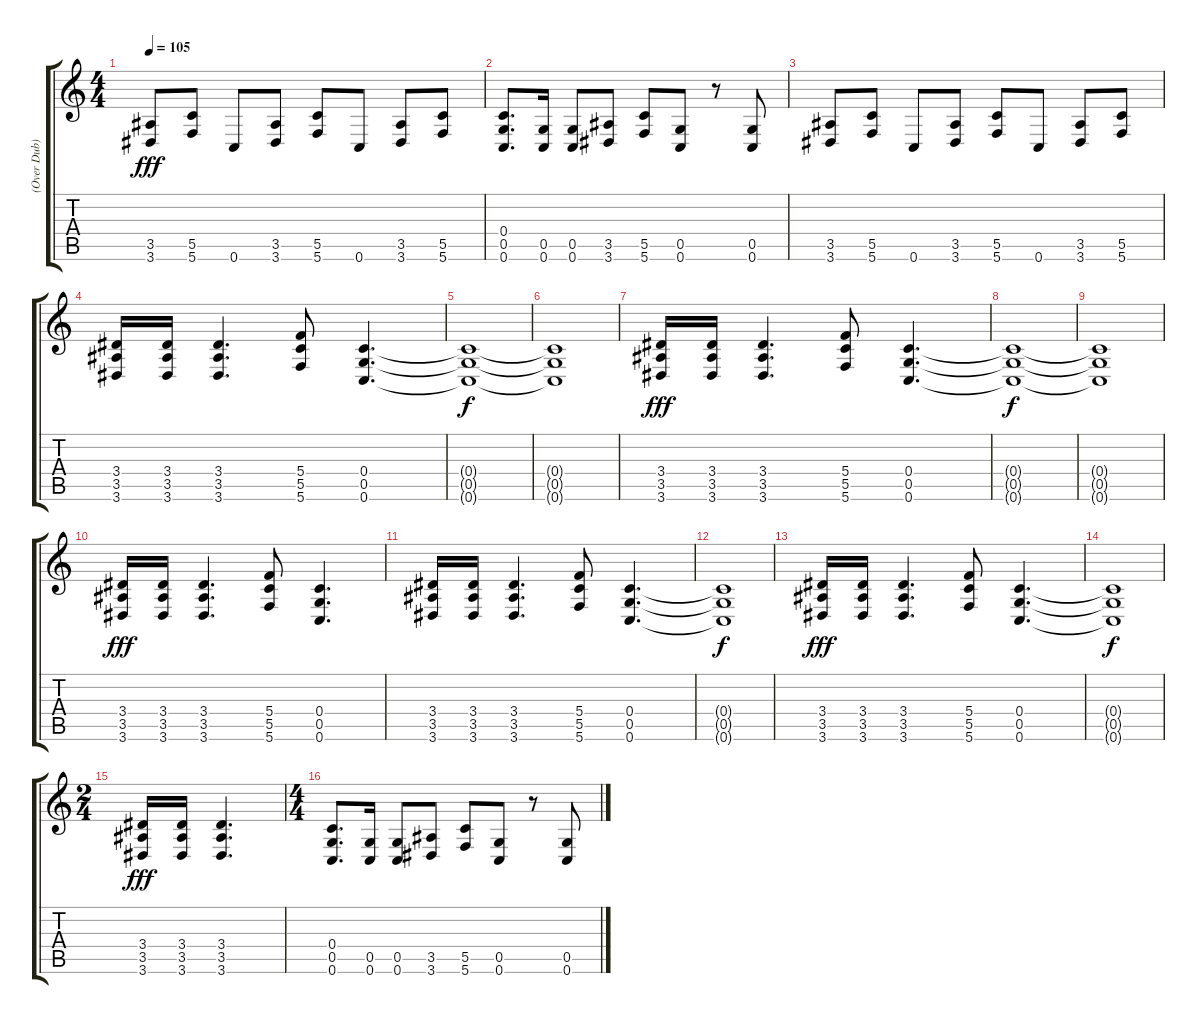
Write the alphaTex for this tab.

\track ("(Over Dub)" "(Over Dub)") {instrument distortionguitar}
\staff {score tabs}
\tuning (D4 A3 F3 C3 G2 C2) {hide}
\ts (4 4)
\tempo 105
\clef g2
\ks c
(3.5 3.6).8{dy fff} (5.5 5.6).8 0.6.8 (3.5 3.6).8 (5.5 5.6).8 0.6.8 (3.5 3.6).8 (5.5 5.6).8 |
(0.4 0.5 0.6).8{d} (0.5 0.6).16 (0.5 0.6).8 (3.5 3.6).8 (5.5 5.6).8 (0.5 0.6).8 r.8 (0.5 0.6).8 |
(3.5 3.6).8 (5.5 5.6).8 0.6.8 (3.5 3.6).8 (5.5 5.6).8 0.6.8 (3.5 3.6).8 (5.5 5.6).8 |
(3.4 3.5 3.6).16 (3.4 3.5 3.6).16 (3.4 3.5 3.6).4{d} (5.4 5.5 5.6).8 (0.4 0.5 0.6).4{d} |
(0.4{t} 0.5{t} 0.6{t}).1{dy f} |
(0.4{t} 0.5{t} 0.6{t}).1 |
(3.4 3.5 3.6).16{dy fff} (3.4 3.5 3.6).16 (3.4 3.5 3.6).4{d} (5.4 5.5 5.6).8 (0.4 0.5 0.6).4{d} |
(0.4{t} 0.5{t} 0.6{t}).1{dy f} |
(0.4{t} 0.5{t} 0.6{t}).1 |
(3.4 3.5 3.6).16{dy fff} (3.4 3.5 3.6).16 (3.4 3.5 3.6).4{d} (5.4 5.5 5.6).8 (0.4 0.5 0.6).4{d} |
(3.4 3.5 3.6).16 (3.4 3.5 3.6).16 (3.4 3.5 3.6).4{d} (5.4 5.5 5.6).8 (0.4 0.5 0.6).4{d} |
(0.4{t} 0.5{t} 0.6{t}).1{dy f} |
(3.4 3.5 3.6).16{dy fff} (3.4 3.5 3.6).16 (3.4 3.5 3.6).4{d} (5.4 5.5 5.6).8 (0.4 0.5 0.6).4{d} |
(0.4{t} 0.5{t} 0.6{t}).1{dy f} |
\ts (2 4)
(3.4 3.5 3.6).16{dy fff} (3.4 3.5 3.6).16 (3.4 3.5 3.6).4{d} |
\ts (4 4)
(0.4 0.5 0.6).8{d} (0.5 0.6).16 (0.5 0.6).8 (3.5 3.6).8 (5.5 5.6).8 (0.5 0.6).8 r.8 (0.5 0.6).8
